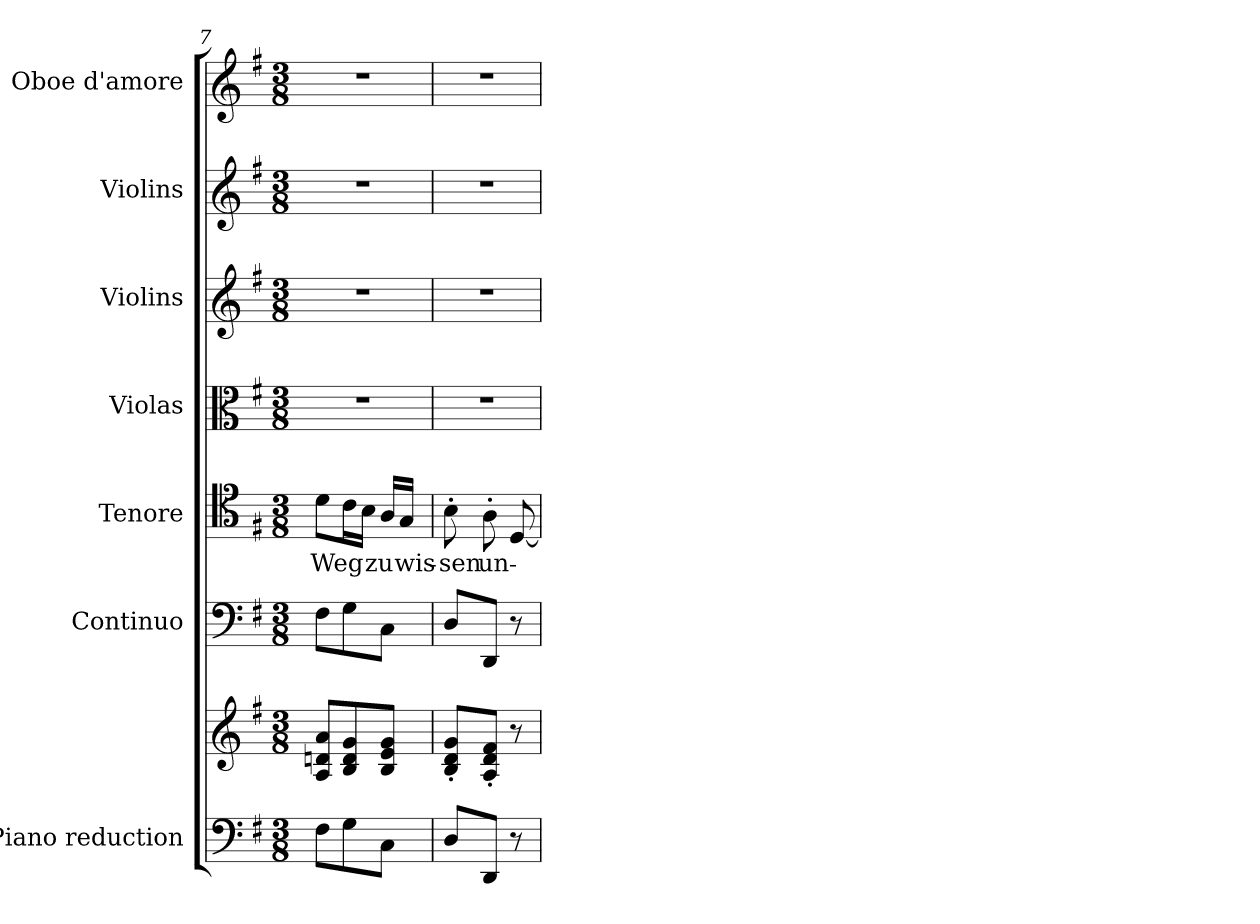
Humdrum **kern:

**kern	**kern	**kern	**kern	**text	**kern	**kern	**kern	**kern
*part7	*part7	*part6	*part5	*part5	*part4	*part3	*part2	*part1
*staff8	*staff7	*staff6	*staff5	*staff5	*staff4	*staff3	*staff2	*staff1
*I"Piano reduction	*	*I"Continuo	*I"Tenore	*	*I"Violas	*I"Violins	*I"Violins	*I"Oboe d'amore
*I'Pno	*	*	*	*	*	*	*	*I'Ob
*clefF4	*clefG2	*clefF4	*clefC4	*	*clefC3	*clefG2	*clefG2	*clefG2
*k[f#]	*k[f#]	*k[f#]	*k[f#]	*	*k[f#]	*k[f#]	*k[f#]	*k[f#]
*M3/8	*M3/8	*M3/8	*M3/8	*	*M3/8	*M3/8	*M3/8	*M3/8
=7	=7	=7	=7	=7	=7	=7	=7	=7
!	!	!	!	!LO:LY:b	!	!	!	!
8F#\L	8A/ 8dn/ 8a/L	8F#\L	8d\L	Weg	4.r	4.r	4.r	4.r
8G\	8B/ 8d/ 8g/	8G\	16c\L	.	.	.	.	.
.	.	.	16B\JJ	.	.	.	.	.
!	!	!	!	!LO:LY:b	!	!	!	!
8C\J	8B/ 8e/ 8g/J	8C\J	16A/LL	zu	.	.	.	.
!	!	!	!	!LO:LY:b	!	!	!	!
.	.	.	16G/JJ	wis-	.	.	.	.
=8	=8	=8	=8	=8	=8	=8	=8	=8
!	!	!	!	!LO:LY:b	!	!	!	!
8D/L	8B/' 8d/' 8g/'L	8D/L	8B'\	-sen	4.r	4.r	4.r	4.r
!	!	!	!	!LO:LY:b	!	!	!	!
8DD/J	8A/' 8d/' 8f#/'J	8DD/J	8A'\	un-	.	.	.	.
8r	8r	8r	[8D/	.	.	.	.	.
=	=	=	=	=	=	=	=	=
*-	*-	*-	*-	*-	*-	*-	*-	*-
